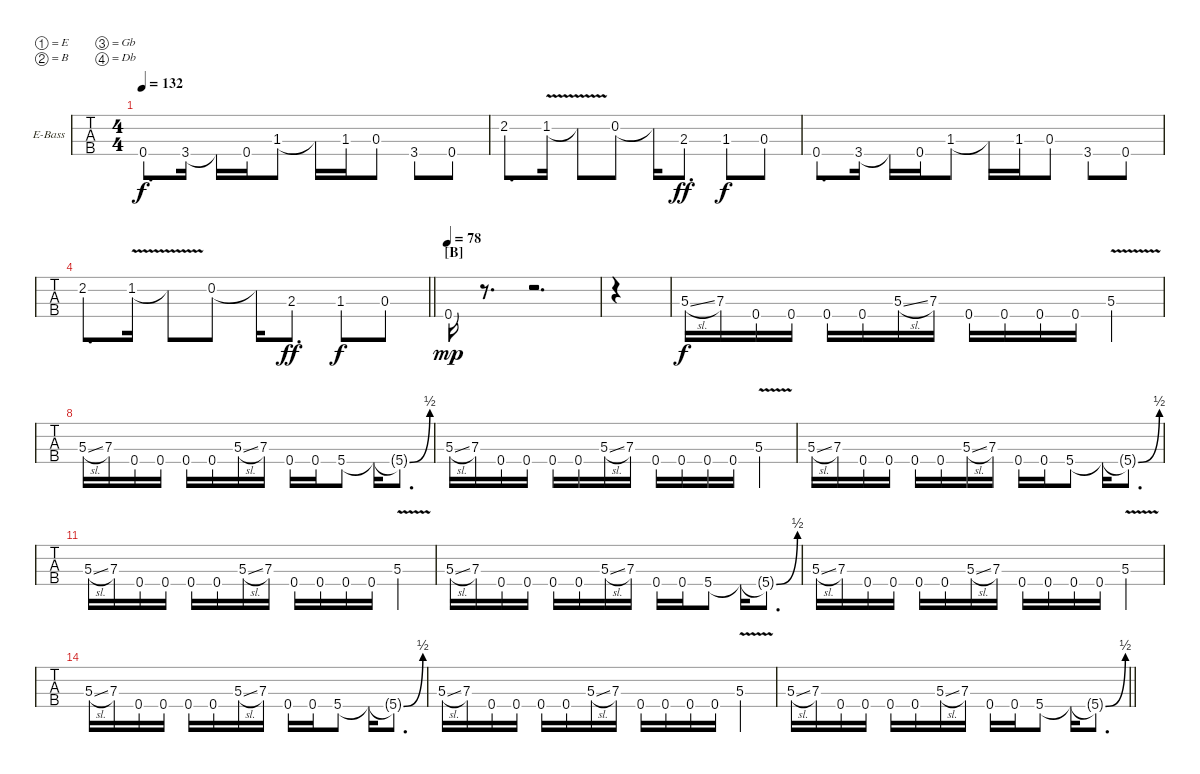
\bracketExtendMode nobrackets
\firstSystemTrackNameOrientation horizontal
\otherSystemsTrackNameOrientation horizontal
\defaultBarNumberDisplay FirstOfSystem
\track ("Bass Down 1.5" "E-Bass") {instrument electricbassfinger}
\staff {tabs}
\tuning (E2 B1 Gb1 Db1)
\ts (4 4)
\tempo 132
\clef f4
\scale
0.262162
\ks c#minor
0.4.8{d dy f} 3.4.16 3.4{t}.16 0.4.16 1.3.8 1.3{t}.16 1.3.16 0.3.8 3.4.8 0.4.8 |
\scale
0.237838 2.2.8{d} 1.2{v}.16 1.2{v t}.8 0.2.8 0.2{t}.16 2.3.8{d dy ff} 1.3.8{dy f} 0.3.8 |
\scale
0.262162 0.4.8{d} 3.4.16 3.4{t}.16 0.4.16 1.3.8 1.3{t}.16 1.3.16 0.3.8 3.4.8 0.4.8 |
\scale
0.237838
\barLineRight lightlight
2.2.8{d} 1.2{v}.16 1.2{v t}.8 0.2.8 0.2{t}.16 2.3.8{d dy ff} 1.3.8{dy f} 0.3.8 |
\section ("B" "")
\tempo 78
\scale
0.106952 0.4.16{dy mp} r.8{d} r.2{d} |
\scale
0.106952 |
\scale
0.392157 5.3{sl}.16{dy f} 7.3.16 0.4.16 0.4.16 0.4.16 0.4.16 5.3{sl}.16 7.3.16 0.4.16 0.4.16 0.4.16 0.4.16 5.3{v}.4 |
\scale
0.393939 5.3{sl}.16 7.3.16 0.4.16 0.4.16 0.4.16 0.4.16 5.3{sl}.16 7.3.16 0.4.16 0.4.16 5.4.8 5.4{t}.16 5.4{be (bend 0 0 60 2) t}.8{d} |
\scale
0.249433 5.3{sl}.16 7.3.16 0.4.16 0.4.16 0.4.16 0.4.16 5.3{sl}.16 7.3.16 0.4.16 0.4.16 0.4.16 0.4.16 5.3{v}.4 |
\scale
0.250567 5.3{sl}.16 7.3.16 0.4.16 0.4.16 0.4.16 0.4.16 5.3{sl}.16 7.3.16 0.4.16 0.4.16 5.4.8 5.4{t}.16 5.4{be (bend 0 0 60 2) t}.8{d} |
\scale
0.249433 5.3{sl}.16 7.3.16 0.4.16 0.4.16 0.4.16 0.4.16 5.3{sl}.16 7.3.16 0.4.16 0.4.16 0.4.16 0.4.16 5.3{v}.4 |
\scale
0.250567 5.3{sl}.16 7.3.16 0.4.16 0.4.16 0.4.16 0.4.16 5.3{sl}.16 7.3.16 0.4.16 0.4.16 5.4.8 5.4{t}.16 5.4{be (bend 0 0 60 2) t}.8{d} |
\scale
0.249433 5.3{sl}.16 7.3.16 0.4.16 0.4.16 0.4.16 0.4.16 5.3{sl}.16 7.3.16 0.4.16 0.4.16 0.4.16 0.4.16 5.3{v}.4 |
\scale
0.250567 5.3{sl}.16 7.3.16 0.4.16 0.4.16 0.4.16 0.4.16 5.3{sl}.16 7.3.16 0.4.16 0.4.16 5.4.8 5.4{t}.16 5.4{be (bend 0 0 60 2) t}.8{d} |
\scale
0.249433 5.3{sl}.16 7.3.16 0.4.16 0.4.16 0.4.16 0.4.16 5.3{sl}.16 7.3.16 0.4.16 0.4.16 0.4.16 0.4.16 5.3{v}.4 |
\scale
0.250567
\barLineRight lightlight
5.3{sl}.16 7.3.16 0.4.16 0.4.16 0.4.16 0.4.16 5.3{sl}.16 7.3.16 0.4.16 0.4.16 5.4.8 5.4{t}.16 5.4{be (bend 0 0 60 2) t}.8{d}
